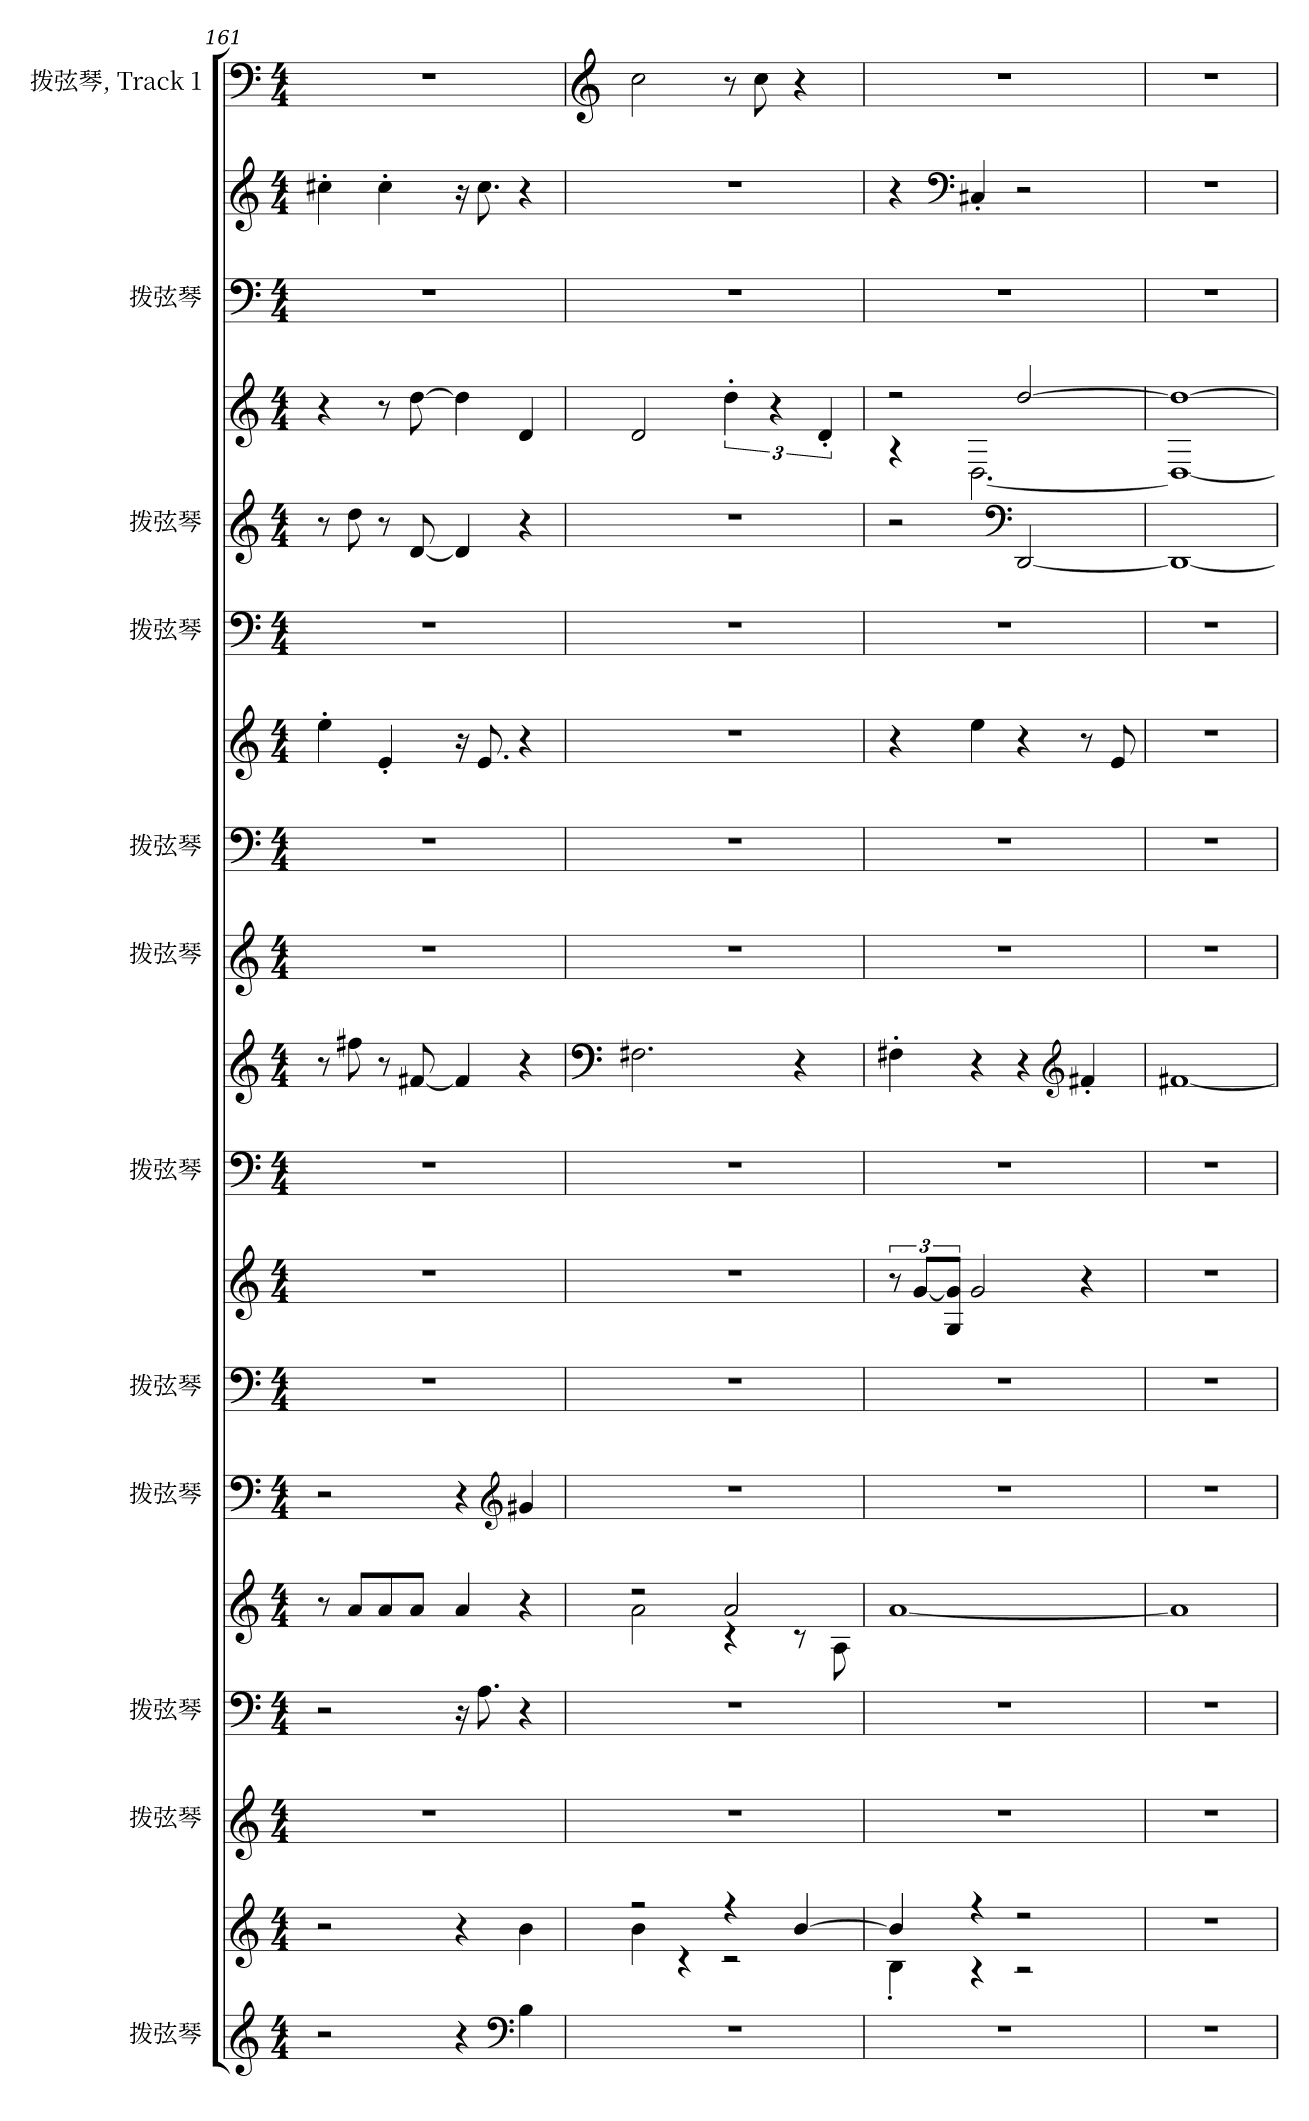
**kern	**kern	**kern	**kern	**kern	**kern	**kern	**kern	**kern	**kern	**kern	**kern	**kern	**kern	**kern	**kern	**kern	**kern	**kern
*part12	*part12	*part11	*part10	*part10	*part9	*part8	*part8	*part7	*part7	*part6	*part5	*part5	*part4	*part3	*part3	*part2	*part2	*part1
*staff19	*staff18	*staff17	*staff16	*staff15	*staff14	*staff13	*staff12	*staff11	*staff10	*staff9	*staff8	*staff7	*staff6	*staff5	*staff4	*staff3	*staff2	*staff1
*I"拨弦琴	*	*I"拨弦琴	*I"拨弦琴	*	*I"拨弦琴	*I"拨弦琴	*	*I"拨弦琴	*	*I"拨弦琴	*I"拨弦琴	*	*I"拨弦琴	*I"拨弦琴	*	*I"拨弦琴	*	*I"拨弦琴, Track 1
!!LO:PB:g=z
*clefG2	*clefG2	*clefG2	*clefF4	*clefG2	*clefF4	*clefF4	*clefG2	*clefF4	*clefG2	*clefG2	*clefF4	*clefG2	*clefF4	*clefG2	*clefG2	*clefF4	*clefG2	*clefF4
*k[]	*k[]	*k[]	*k[]	*k[]	*k[]	*k[]	*k[]	*k[]	*k[]	*k[]	*k[]	*k[]	*k[]	*k[]	*k[]	*k[]	*k[]	*k[]
*M4/4	*M4/4	*M4/4	*M4/4	*M4/4	*M4/4	*M4/4	*M4/4	*M4/4	*M4/4	*M4/4	*M4/4	*M4/4	*M4/4	*M4/4	*M4/4	*M4/4	*M4/4	*M4/4
=161	=161	=161	=161	=161	=161	=161	=161	=161	=161	=161	=161	=161	=161	=161	=161	=161	=161	=161
2r	2r	1r	2r	8r	2r	1r	1r	1r	8r	1r	1r	4ee'\	1r	8r	4r	1r	4cc#X'\	1r
.	.	.	.	8a/L	.	.	.	.	8ff#X\	.	.	.	.	8dd\	.	.	.	.
.	.	.	.	8a/	.	.	.	.	8r	.	.	4e'/	.	8r	8r	.	4cc#'\	.
.	.	.	.	8a/J	.	.	.	.	[8f#X/	.	.	.	.	[8d/	[8dd\	.	.	.
4r	4r	.	16r	4a/	4r	.	.	.	4f#/]	.	.	16r	.	4d/]	4dd\]	.	16r	.
.	.	.	8.A\	.	.	.	.	.	.	.	.	8.e/	.	.	.	.	8.cc#\	.
*clefF4	*	*	*	*	*clefG2	*	*	*	*	*	*	*	*	*	*	*	*	*
4B\	4b\	.	4r	4r	4g#X/	.	.	.	4r	.	.	4r	.	4r	4d/	.	4r	.
=162	=162	=162	=162	=162	=162	=162	=162	=162	=162	=162	=162	=162	=162	=162	=162	=162	=162	=162
*	*	*	*	*	*	*	*	*	*clefF4	*	*	*	*	*	*	*	*	*clefG2
*	*^	*	*	*^	*	*	*	*	*	*	*	*	*	*	*	*	*	*
1r	2r	4b\	1r	1r	2r	2a\	1r	1r	1r	1r	2.F#X\	1r	1r	1r	1r	1r	2d/	1r	1r	2cc\
.	.	4r	.	.	.	.	.	.	.	.	.	.	.	.	.	.	.	.	.	.
.	4r	2r	.	.	2a/	4r	.	.	.	.	.	.	.	.	.	.	6dd'\	.	.	8r
.	.	.	.	.	.	.	.	.	.	.	.	.	.	.	.	.	.	.	.	8cc\
.	.	.	.	.	.	.	.	.	.	.	.	.	.	.	.	.	6r	.	.	.
.	[4b/	.	.	.	.	8r	.	.	.	.	4r	.	.	.	.	.	.	.	.	4r
.	.	.	.	.	.	.	.	.	.	.	.	.	.	.	.	.	6d'/	.	.	.
.	.	.	.	.	.	8A\	.	.	.	.	.	.	.	.	.	.	.	.	.	.
*	*	*	*	*	*v	*v	*	*	*	*	*	*	*	*	*	*	*	*	*	*
=163	=163	=163	=163	=163	=163	=163	=163	=163	=163	=163	=163	=163	=163	=163	=163	=163	=163	=163	=163
*	*	*	*	*	*	*	*	*	*	*	*	*	*	*	*	*^	*	*	*
1r	4b/]	4B'\	1r	1r	[1a	1r	1r	12r	1r	4F#X'\	1r	1r	4r	1r	2r	2r	4r	1r	4r	1r
.	.	.	.	.	.	.	.	[12g/L	.	.	.	.	.	.	.	.	.	.	.	.
.	.	.	.	.	.	.	.	12G/ 12g/]J	.	.	.	.	.	.	.	.	.	.	.	.
*	*	*	*	*	*	*	*	*	*	*	*	*	*	*	*	*	*	*	*clefF4	*
.	4r	4r	.	.	.	.	.	2g/	.	4r	.	.	4ee\	.	.	.	[2.D\	.	4C#X'/	.
*	*	*	*	*	*	*	*	*	*	*	*	*	*	*	*clefF4	*	*	*	*	*
.	2r	2r	.	.	.	.	.	.	.	4r	.	.	4r	.	[2DD/	[2dd/	.	.	2r	.
*	*	*	*	*	*	*	*	*	*	*clefG2	*	*	*	*	*	*	*	*	*	*
.	.	.	.	.	.	.	.	4r	.	4f#X'/	.	.	8r	.	.	.	.	.	.	.
.	.	.	.	.	.	.	.	.	.	.	.	.	8e/	.	.	.	.	.	.	.
*	*v	*v	*	*	*	*	*	*	*	*	*	*	*	*	*	*	*	*	*	*
=164	=164	=164	=164	=164	=164	=164	=164	=164	=164	=164	=164	=164	=164	=164	=164	=164	=164	=164	=164
1r	1r	1r	1r	1a]	1r	1r	1r	1r	[1f#X	1r	1r	1r	1r	1DD_	1dd_	1D_	1r	1r	1r
*	*	*	*	*	*	*	*	*	*	*	*	*	*	*	*v	*v	*	*	*
=	=	=	=	=	=	=	=	=	=	=	=	=	=	=	=	=	=	=
*-	*-	*-	*-	*-	*-	*-	*-	*-	*-	*-	*-	*-	*-	*-	*-	*-	*-	*-
